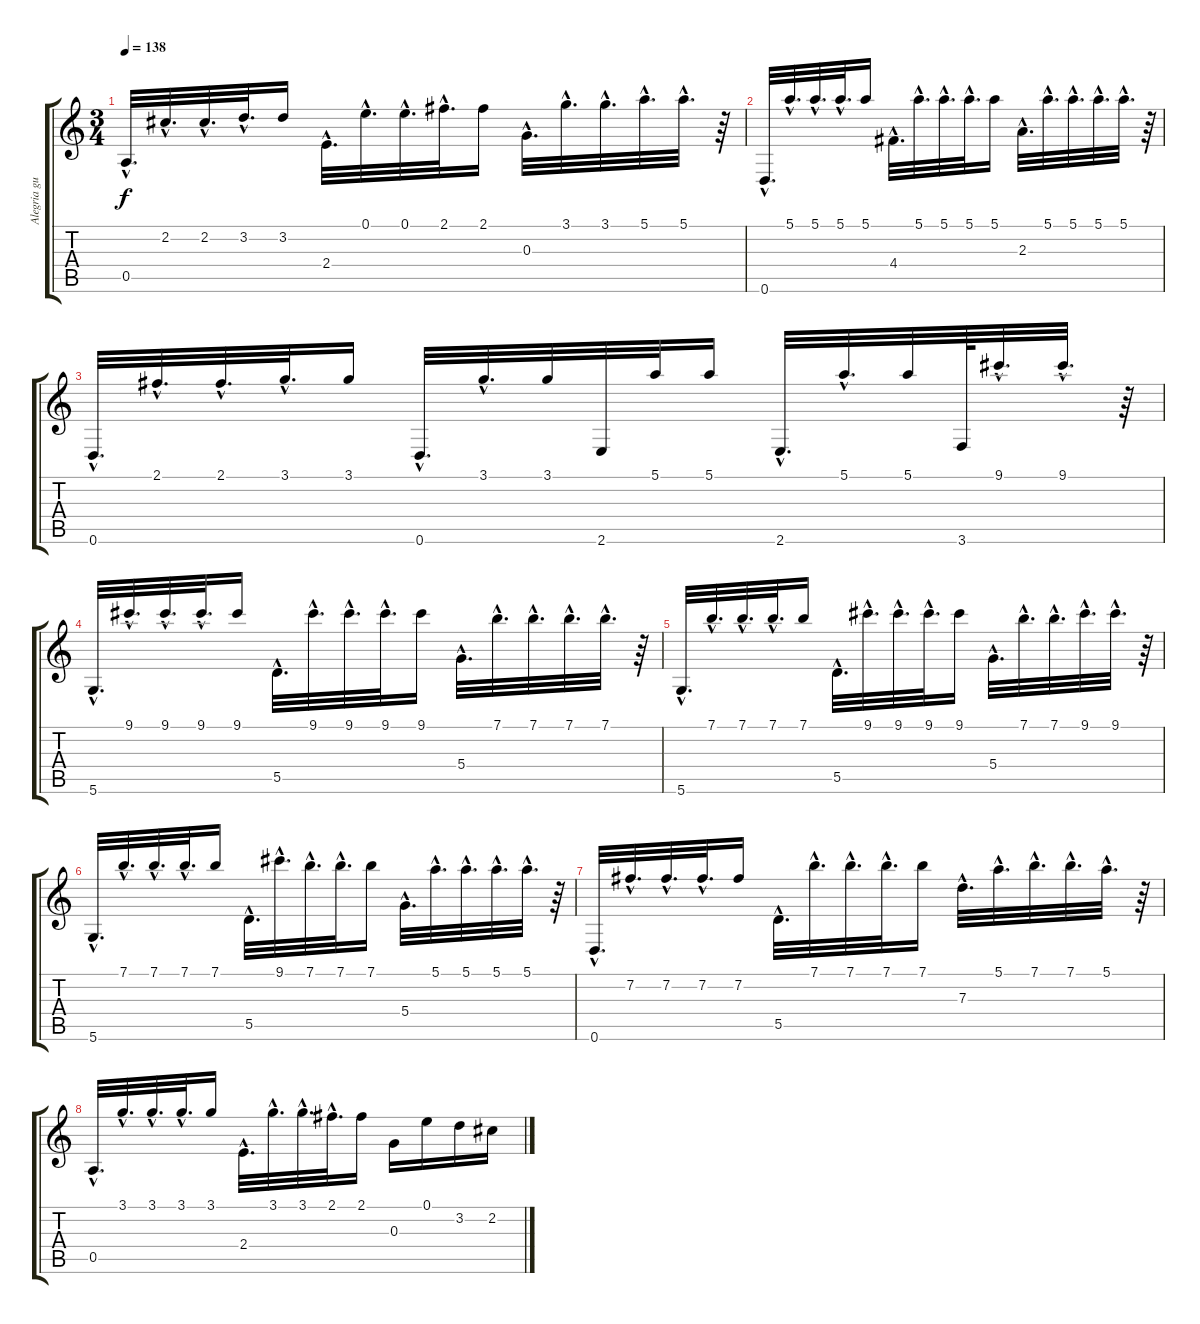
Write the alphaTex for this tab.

\track ("Alegria guitara" "Alegria gu") {instrument acousticguitarnylon}
\staff {score tabs}
\tuning (E4 B3 G3 D3 A2 D2) {hide}
\ts (3 4)
\tempo 138
\clef g2
\ks c
0.5{hac}.32{d dy f} 2.2{hac}.32{d} 2.2{hac}.32{d} 3.2{hac}.32{d} 3.2.16 2.4{hac}.32{d} 0.1{hac}.32{d} 0.1{hac}.32{d} 2.1{hac}.32{d} 2.1.16 0.3{hac}.32{d} 3.1{hac}.32{d} 3.1{hac}.32{d} 5.1{hac}.32{d} 5.1{hac}.32{d} r.64 |
0.6{hac}.32{d} 5.1{hac}.32{d} 5.1{hac}.32{d} 5.1{hac}.32{d} 5.1.16 4.4{hac}.32{d} 5.1{hac}.32{d} 5.1{hac}.32{d} 5.1{hac}.32{d} 5.1.16 2.3{hac}.32{d} 5.1{hac}.32{d} 5.1{hac}.32{d} 5.1{hac}.32{d} 5.1{hac}.32{d} r.64 |
0.6{hac}.32{d} 2.1{hac}.32{d} 2.1{hac}.32{d} 3.1{hac}.32{d} 3.1.16 0.6{hac}.32{d} 3.1{hac}.32{d} 3.1.32 2.6.32 5.1.32 5.1.16 2.6{hac}.32{d} 5.1{hac}.32{d} 5.1.32 3.6.64 9.1{hac}.32{d} 9.1{hac}.32{d} r.64 |
5.6{hac}.32{d} 9.1{hac}.32{d} 9.1{hac}.32{d} 9.1{hac}.32{d} 9.1.16 5.5{hac}.32{d} 9.1{hac}.32{d} 9.1{hac}.32{d} 9.1{hac}.32{d} 9.1.16 5.4{hac}.32{d} 7.1{hac}.32{d} 7.1{hac}.32{d} 7.1{hac}.32{d} 7.1{hac}.32{d} r.64 |
5.6{hac}.32{d} 7.1{hac}.32{d} 7.1{hac}.32{d} 7.1{hac}.32{d} 7.1.16 5.5{hac}.32{d} 9.1{hac}.32{d} 9.1{hac}.32{d} 9.1{hac}.32{d} 9.1.16 5.4{hac}.32{d} 7.1{hac}.32{d} 7.1{hac}.32{d} 9.1{hac}.32{d} 9.1{hac}.32{d} r.64 |
5.6{hac}.32{d} 7.1{hac}.32{d} 7.1{hac}.32{d} 7.1{hac}.32{d} 7.1.16 5.5{hac}.32{d} 9.1{hac}.32{d} 7.1{hac}.32{d} 7.1{hac}.32{d} 7.1.16 5.4{hac}.32{d} 5.1{hac}.32{d} 5.1{hac}.32{d} 5.1{hac}.32{d} 5.1{hac}.32{d} r.64 |
0.6{hac}.32{d} 7.2{hac}.32{d} 7.2{hac}.32{d} 7.2{hac}.32{d} 7.2.16 5.5{hac}.32{d} 7.1{hac}.32{d} 7.1{hac}.32{d} 7.1{hac}.32{d} 7.1.16 7.3{hac}.32{d} 5.1{hac}.32{d} 7.1{hac}.32{d} 7.1{hac}.32{d} 5.1{hac}.32{d} r.64 |
0.5{hac}.32{d} 3.1{hac}.32{d} 3.1{hac}.32{d} 3.1{hac}.32{d} 3.1.16 2.4{hac}.32{d} 3.1{hac}.32{d} 3.1{hac}.32{d} 2.1{hac}.32{d} 2.1.16 0.3.16 0.1.16 3.2.16 2.2.16
